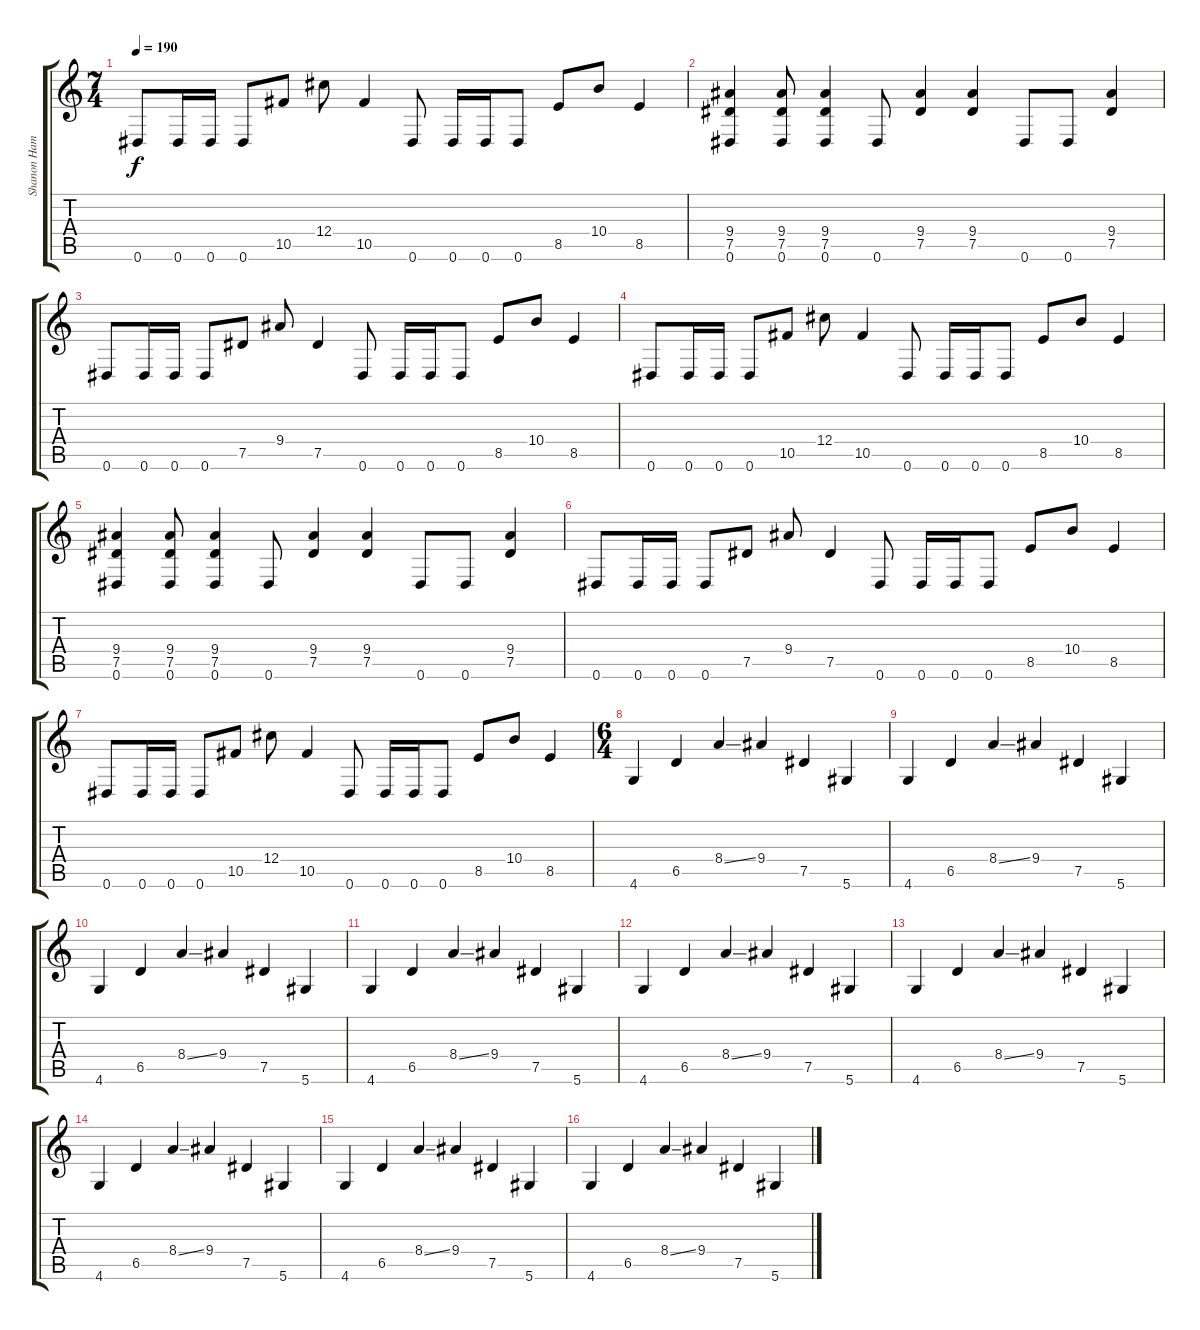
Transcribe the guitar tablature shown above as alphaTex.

\track ("Shanon Hamm" "Shanon Ham") {instrument distortionguitar}
\staff {score tabs}
\tuning (Eb4 Bb3 Gb3 Db3 Ab2 Eb2) {hide}
\ts (7 4)
\tempo 190
\clef g2
\ks c
0.6.8{dy f} 0.6.16 0.6.16 0.6.8 10.5.8 12.4.8 10.5.4 0.6.8 0.6.16 0.6.16 0.6.8 8.5.8 10.4.8 8.5.4 |
(9.4 7.5 0.6).4 (9.4 7.5 0.6).8 (9.4 7.5 0.6).4 0.6.8 (9.4 7.5).4 (9.4 7.5).4 0.6.8 0.6.8 (9.4 7.5).4 |
0.6.8 0.6.16 0.6.16 0.6.8 7.5.8 9.4.8 7.5.4 0.6.8 0.6.16 0.6.16 0.6.8 8.5.8 10.4.8 8.5.4 |
0.6.8 0.6.16 0.6.16 0.6.8 10.5.8 12.4.8 10.5.4 0.6.8 0.6.16 0.6.16 0.6.8 8.5.8 10.4.8 8.5.4 |
(9.4 7.5 0.6).4 (9.4 7.5 0.6).8 (9.4 7.5 0.6).4 0.6.8 (9.4 7.5).4 (9.4 7.5).4 0.6.8 0.6.8 (9.4 7.5).4 |
0.6.8 0.6.16 0.6.16 0.6.8 7.5.8 9.4.8 7.5.4 0.6.8 0.6.16 0.6.16 0.6.8 8.5.8 10.4.8 8.5.4 |
0.6.8 0.6.16 0.6.16 0.6.8 10.5.8 12.4.8 10.5.4 0.6.8 0.6.16 0.6.16 0.6.8 8.5.8 10.4.8 8.5.4 |
\ts (6 4)
4.6.4 6.5.4 8.4{ss}.4 9.4.4 7.5.4 5.6.4 |
4.6.4 6.5.4 8.4{ss}.4 9.4.4 7.5.4 5.6.4 |
4.6.4 6.5.4 8.4{ss}.4 9.4.4 7.5.4 5.6.4 |
4.6.4 6.5.4 8.4{ss}.4 9.4.4 7.5.4 5.6.4 |
4.6.4 6.5.4 8.4{ss}.4 9.4.4 7.5.4 5.6.4 |
4.6.4 6.5.4 8.4{ss}.4 9.4.4 7.5.4 5.6.4 |
4.6.4 6.5.4 8.4{ss}.4 9.4.4 7.5.4 5.6.4 |
4.6.4 6.5.4 8.4{ss}.4 9.4.4 7.5.4 5.6.4 |
4.6.4 6.5.4 8.4{ss}.4 9.4.4 7.5.4 5.6.4
